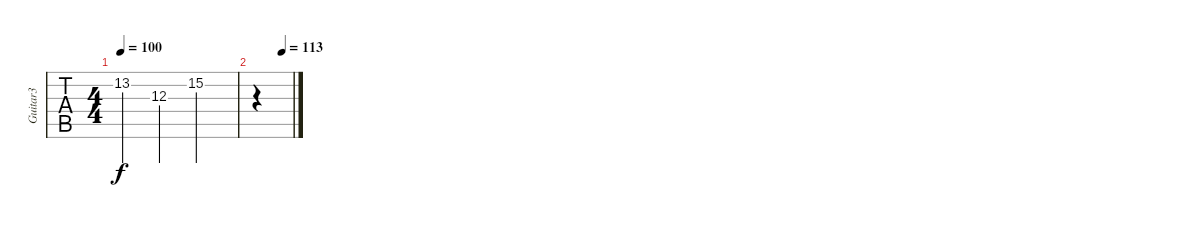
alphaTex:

\track ("Guitar3" "Guitar3") {instrument acousticguitarsteel}
\staff {tabs}
\tuning (E4 B3 G3 D3 A2 E2) {hide}
\ts (4 4)
\tempo 100
\clef g2
\ks c
13.2.4{dy f} 12.3.4 15.2.2 |
\tempo (113 0.75)
